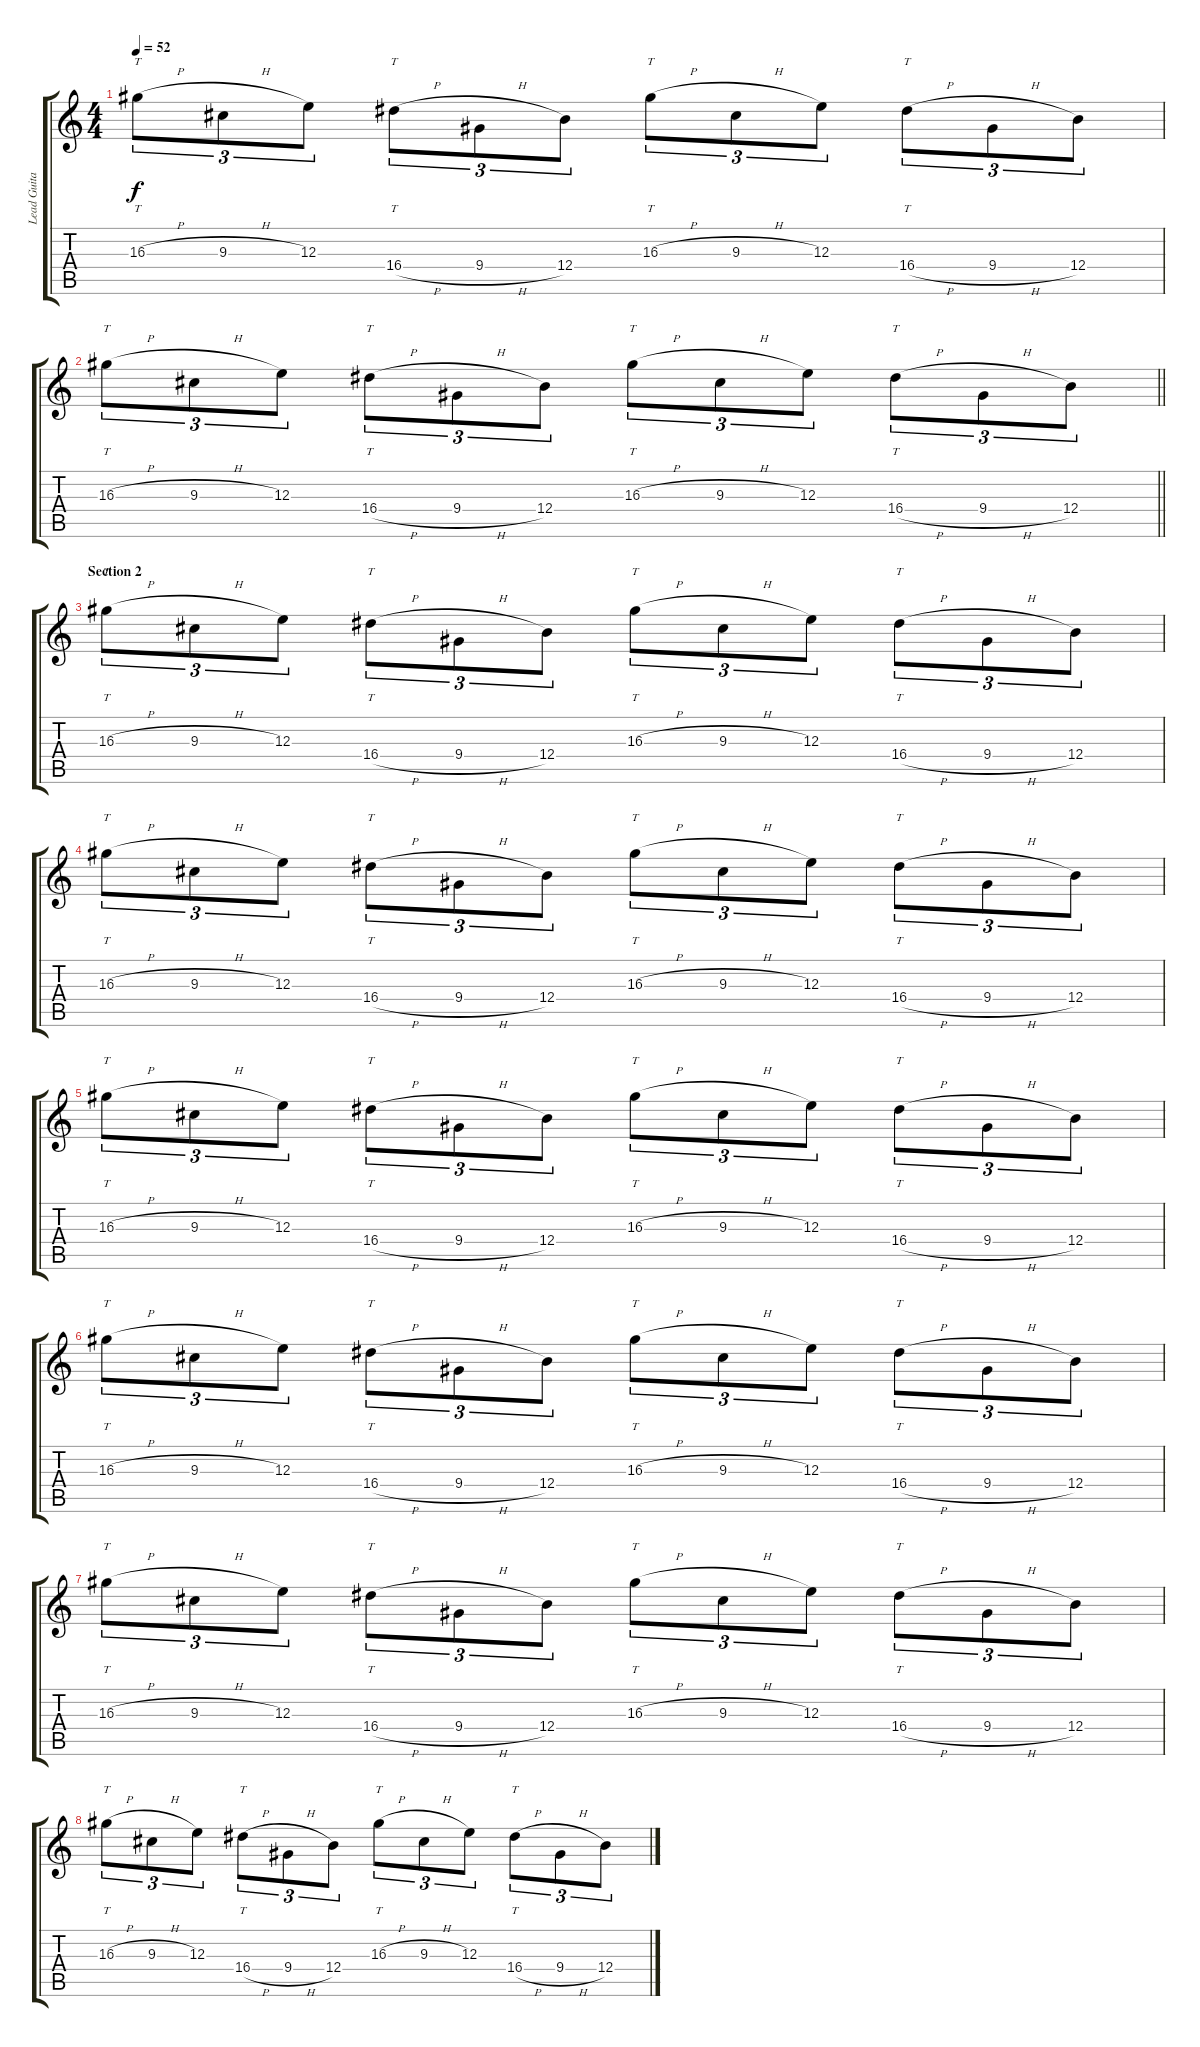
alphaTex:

\track ("Lead Guitar (Distortion w/ Delay)" "Lead Guita") {instrument distortionguitar}
\staff {score tabs}
\tuning (Db4 Ab3 E3 B2 Gb2 Db2) {hide}
\ts (4 4)
\tempo 52
\clef g2
\ks c
16.3{h}.8{tt tu (3 2) dy f} 9.3{h}.8{tu (3 2)} 12.3.8{tu (3 2)} 16.4{h}.8{tt tu (3 2)} 9.4{h}.8{tu (3 2)} 12.4.8{tu (3 2)} 16.3{h}.8{tt tu (3 2)} 9.3{h}.8{tu (3 2)} 12.3.8{tu (3 2)} 16.4{h}.8{tt tu (3 2)} 9.4{h}.8{tu (3 2)} 12.4.8{tu (3 2)} |
\barLineRight lightlight
16.3{h}.8{tt tu (3 2)} 9.3{h}.8{tu (3 2)} 12.3.8{tu (3 2)} 16.4{h}.8{tt tu (3 2)} 9.4{h}.8{tu (3 2)} 12.4.8{tu (3 2)} 16.3{h}.8{tt tu (3 2)} 9.3{h}.8{tu (3 2)} 12.3.8{tu (3 2)} 16.4{h}.8{tt tu (3 2)} 9.4{h}.8{tu (3 2)} 12.4.8{tu (3 2)} |
\section ("" "Section 2")
16.3{h}.8{tt tu (3 2)} 9.3{h}.8{tu (3 2)} 12.3.8{tu (3 2)} 16.4{h}.8{tt tu (3 2)} 9.4{h}.8{tu (3 2)} 12.4.8{tu (3 2)} 16.3{h}.8{tt tu (3 2)} 9.3{h}.8{tu (3 2)} 12.3.8{tu (3 2)} 16.4{h}.8{tt tu (3 2)} 9.4{h}.8{tu (3 2)} 12.4.8{tu (3 2)} |
16.3{h}.8{tt tu (3 2)} 9.3{h}.8{tu (3 2)} 12.3.8{tu (3 2)} 16.4{h}.8{tt tu (3 2)} 9.4{h}.8{tu (3 2)} 12.4.8{tu (3 2)} 16.3{h}.8{tt tu (3 2)} 9.3{h}.8{tu (3 2)} 12.3.8{tu (3 2)} 16.4{h}.8{tt tu (3 2)} 9.4{h}.8{tu (3 2)} 12.4.8{tu (3 2)} |
16.3{h}.8{tt tu (3 2)} 9.3{h}.8{tu (3 2)} 12.3.8{tu (3 2)} 16.4{h}.8{tt tu (3 2)} 9.4{h}.8{tu (3 2)} 12.4.8{tu (3 2)} 16.3{h}.8{tt tu (3 2)} 9.3{h}.8{tu (3 2)} 12.3.8{tu (3 2)} 16.4{h}.8{tt tu (3 2)} 9.4{h}.8{tu (3 2)} 12.4.8{tu (3 2)} |
16.3{h}.8{tt tu (3 2)} 9.3{h}.8{tu (3 2)} 12.3.8{tu (3 2)} 16.4{h}.8{tt tu (3 2)} 9.4{h}.8{tu (3 2)} 12.4.8{tu (3 2)} 16.3{h}.8{tt tu (3 2)} 9.3{h}.8{tu (3 2)} 12.3.8{tu (3 2)} 16.4{h}.8{tt tu (3 2)} 9.4{h}.8{tu (3 2)} 12.4.8{tu (3 2)} |
16.3{h}.8{tt tu (3 2)} 9.3{h}.8{tu (3 2)} 12.3.8{tu (3 2)} 16.4{h}.8{tt tu (3 2)} 9.4{h}.8{tu (3 2)} 12.4.8{tu (3 2)} 16.3{h}.8{tt tu (3 2)} 9.3{h}.8{tu (3 2)} 12.3.8{tu (3 2)} 16.4{h}.8{tt tu (3 2)} 9.4{h}.8{tu (3 2)} 12.4.8{tu (3 2)} |
16.3{h}.8{tt tu (3 2)} 9.3{h}.8{tu (3 2)} 12.3.8{tu (3 2)} 16.4{h}.8{tt tu (3 2)} 9.4{h}.8{tu (3 2)} 12.4.8{tu (3 2)} 16.3{h}.8{tt tu (3 2)} 9.3{h}.8{tu (3 2)} 12.3.8{tu (3 2)} 16.4{h}.8{tt tu (3 2)} 9.4{h}.8{tu (3 2)} 12.4.8{tu (3 2)}
